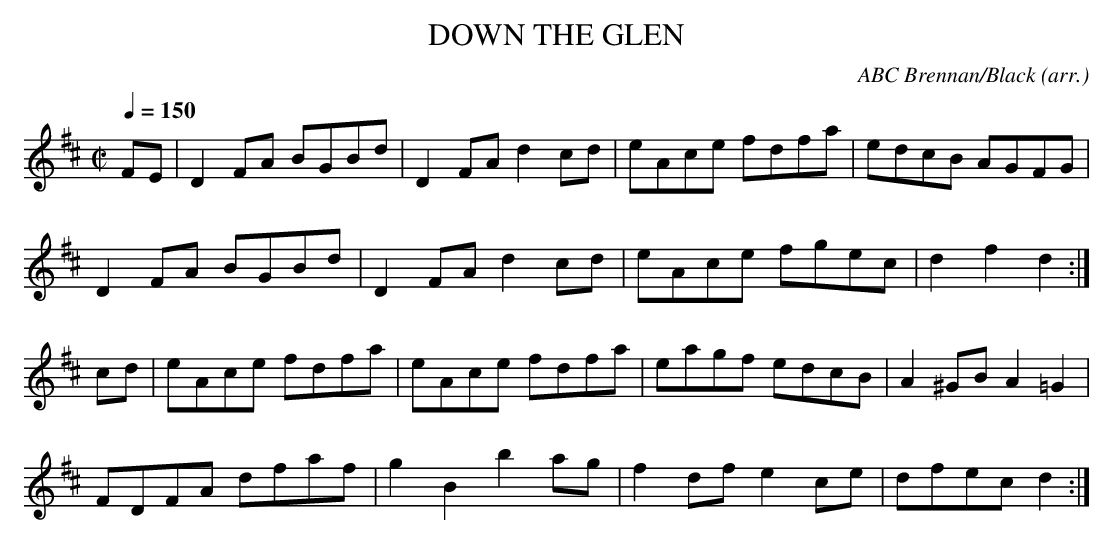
X:1
T:DOWN THE GLEN
C:ABC Brennan/Black (arr.)
Q:1/4=150
M:C|
L:1/8 % dotted rhythm
K:D
FE|D2FA BGBd|D2FA d2cd|eAce fdfa|edcB AGFG|
D2FA BGBd|D2FA d2cd|eAce fgec|d2f2d2:|
cd|eAce fdfa|eAce fdfa|eagf edcB|A2^GB A2=G2|
FDFA dfaf|g2B2 b2ag|f2df e2ce|dfec d2:|
